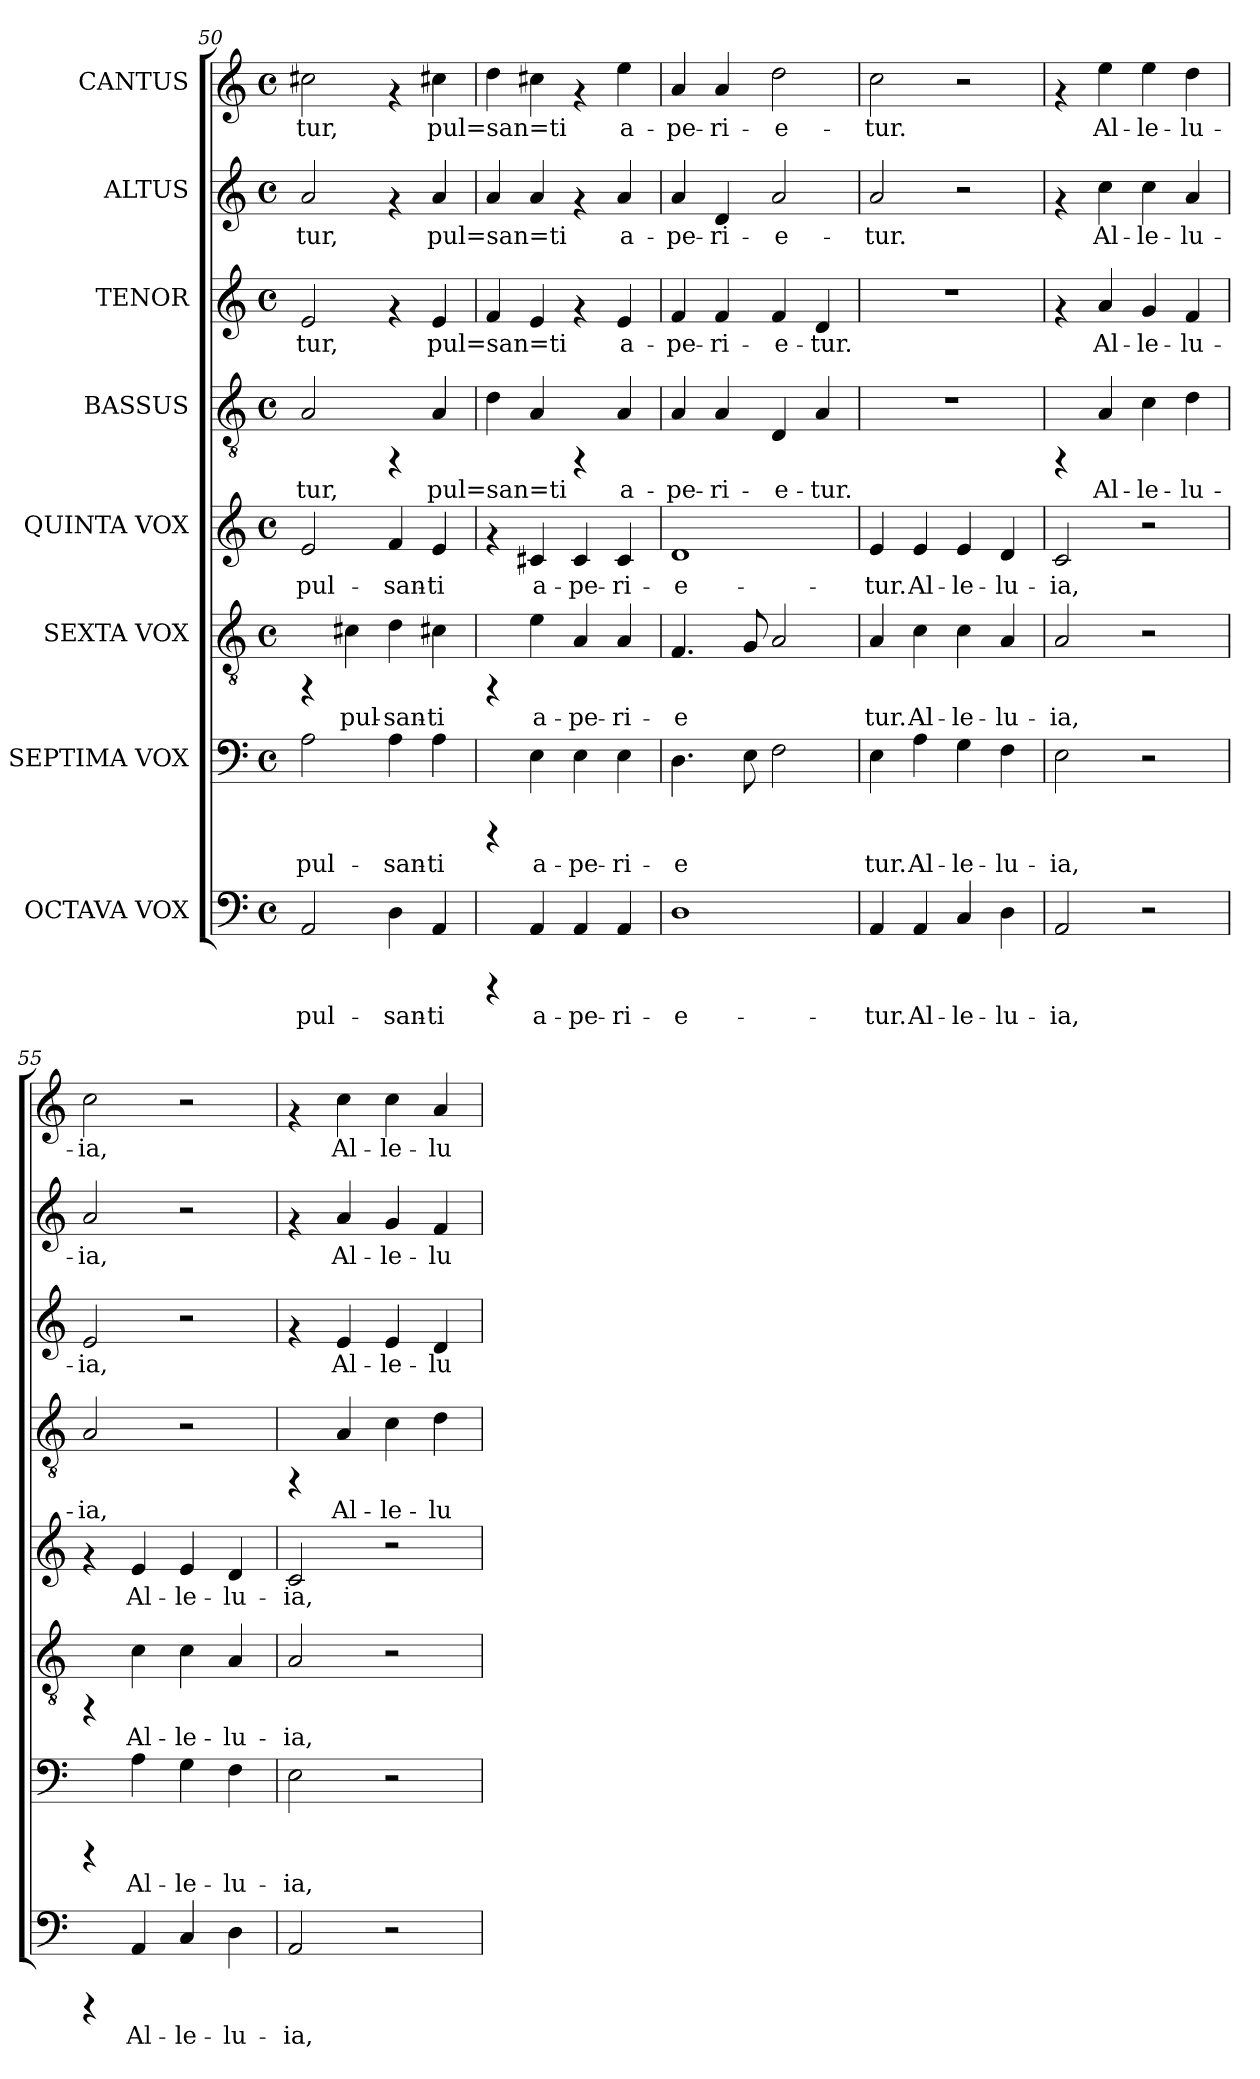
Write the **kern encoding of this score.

**kern	**text	**kern	**text	**kern	**text	**kern	**text	**kern	**text	**kern	**text	**kern	**text	**kern	**text
*part8	*part8	*part7	*part7	*part6	*part6	*part5	*part5	*part4	*part4	*part3	*part3	*part2	*part2	*part1	*part1
*staff8	*staff8	*staff7	*staff7	*staff6	*staff6	*staff5	*staff5	*staff4	*staff4	*staff3	*staff3	*staff2	*staff2	*staff1	*staff1
*I"OCTAVA VOX	*	*I"SEPTIMA VOX	*	*I"SEXTA VOX	*	*I"QUINTA VOX	*	*I"BASSUS	*	*I"TENOR	*	*I"ALTUS	*	*I"CANTUS	*
*clefF4	*	*clefF4	*	*clefGv2	*	*clefG2	*	*clefGv2	*	*clefG2	*	*clefG2	*	*clefG2	*
*k[]	*	*k[]	*	*k[]	*	*k[]	*	*k[]	*	*k[]	*	*k[]	*	*k[]	*
*C:	*	*C:	*	*C:	*	*C:	*	*C:	*	*C:	*	*C:	*	*C:	*
*M4/4	*	*M4/4	*	*M4/4	*	*M4/4	*	*M4/4	*	*M4/4	*	*M4/4	*	*M4/4	*
*met(c)	*	*met(c)	*	*met(c)	*	*met(c)	*	*met(c)	*	*met(c)	*	*met(c)	*	*met(c)	*
=50	=50	=50	=50	=50	=50	=50	=50	=50	=50	=50	=50	=50	=50	=50	=50
!	!LO:LY:b:cj	!	!LO:LY:b:cj	!	!	!	!LO:LY:b:rj	!	!LO:LY:b:rj	!	!LO:LY:b:rj	!	!LO:LY:b:rj	!	!LO:LY:b:rj
2AA/	pul-	2A\	pul-	4rFF	.	2e/	pul-	2A/	-tur,	2e/	-tur,	2a/	-tur,	2cc#X\	-tur,
!	!	!	!	!	!LO:LY:b:cj	!	!	!	!	!	!	!	!	!	!
.	.	.	.	4c#X\	pul-	.	.	.	.	.	.	.	.	.	.
!	!LO:LY:b:cj	!	!LO:LY:b:cj	!	!LO:LY:b:cj	!	!LO:LY:b:rj	!	!	!	!	!	!	!	!
4D\	-san-	4A\	-san-	4d\	-san-	4f/	-san-	4rFF	.	4rf	.	4rf	.	4rf	.
!	!LO:LY:b:cj	!	!LO:LY:b:cj	!	!LO:LY:b:cj	!	!LO:LY:b:rj	!	!LO:LY:b:rj	!	!LO:LY:b:rj	!	!LO:LY:b:rj	!	!LO:LY:b:rj
4AA/	-ti	4A\	-ti	4c#X\	-ti	4e/	-ti	4A/	pul=san=ti	4e/	pul=san=ti	4a/	pul=san=ti	4cc#X\	pul=san=ti
=51	=51	=51	=51	=51	=51	=51	=51	=51	=51	=51	=51	=51	=51	=51	=51
!	!	!	!	!	!	!	!	!	!LO:LY:b:rj	!	!LO:LY:b:rj	!	!LO:LY:b:rj	!	!LO:LY:b:rj
4rCCC	.	4rCCC	.	4rFF	.	4rf	.	4d\	.	4f/	.	4a/	.	4dd\	.
!	!LO:LY:b:cj	!	!LO:LY:b:cj	!	!LO:LY:b:cj	!	!LO:LY:b:rj	!	!LO:LY:b:rj	!	!LO:LY:b:rj	!	!LO:LY:b:rj	!	!LO:LY:b:rj
4AA/	a-	4E\	a-	4e\	a-	4c#X/	a-	4A/	.	4e/	.	4a/	.	4cc#X\	.
!	!LO:LY:b:cj	!	!LO:LY:b:cj	!	!LO:LY:b:cj	!	!LO:LY:b:rj	!	!	!	!	!	!	!	!
4AA/	-pe-	4E\	-pe-	4A/	-pe-	4c#/	-pe-	4rFF	.	4rf	.	4rf	.	4rf	.
!	!LO:LY:b:cj	!	!LO:LY:b:cj	!	!LO:LY:b:cj	!	!LO:LY:b:rj	!	!LO:LY:b:rj	!	!LO:LY:b:rj	!	!LO:LY:b:rj	!	!LO:LY:b:rj
4AA/	-ri-	4E\	-ri-	4A/	-ri-	4c#/	-ri-	4A/	a-	4e/	a-	4a/	a-	4ee\	a-
=52	=52	=52	=52	=52	=52	=52	=52	=52	=52	=52	=52	=52	=52	=52	=52
!	!LO:LY:b:cj	!	!LO:LY:b:cj	!	!LO:LY:b:cj	!	!LO:LY:b:rj	!	!LO:LY:b:rj	!	!LO:LY:b:rj	!	!LO:LY:b:rj	!	!LO:LY:b:rj
1D	-e-	4.D\	-e-	4.F/	-e-	1d	-e-	4A/	-pe-	4f/	-pe-	4a/	-pe-	4a/	-pe-
!	!	!	!	!	!	!	!	!	!LO:LY:b:rj	!	!LO:LY:b:rj	!	!LO:LY:b:rj	!	!LO:LY:b:rj
.	.	.	.	.	.	.	.	4A/	-ri-	4f/	-ri-	4d/	-ri-	4a/	-ri-
!	!	!	!LO:LY:b:cj	!	!LO:LY:b:cj	!	!	!	!	!	!	!	!	!	!
.	.	8E\	--	8G/	--	.	.	.	.	.	.	.	.	.	.
!	!	!	!LO:LY:b:cj	!	!LO:LY:b:cj	!	!	!	!LO:LY:b:rj	!	!LO:LY:b:rj	!	!LO:LY:b:rj	!	!LO:LY:b:rj
.	.	2F\	--	2A/	--	.	.	4D/	-e-	4f/	-e-	2a/	-e-	2dd\	-e-
!	!	!	!	!	!	!	!	!	!LO:LY:b:rj	!	!LO:LY:b:rj	!	!	!	!
.	.	.	.	.	.	.	.	4A/	-tur.	4d/	-tur.	.	.	.	.
=53	=53	=53	=53	=53	=53	=53	=53	=53	=53	=53	=53	=53	=53	=53	=53
!	!LO:LY:b:cj	!	!LO:LY:b:cj	!	!LO:LY:b:cj	!	!LO:LY:b:rj	!	!	!	!	!	!LO:LY:b:rj	!	!LO:LY:b:rj
4AA/	-tur.	4E\	-tur.	4A/	-tur.	4e/	-tur.	1r	.	1r	.	2a/	-tur.	2cc\	-tur.
!	!LO:LY:b:cj	!	!LO:LY:b:cj	!	!LO:LY:b:cj	!	!LO:LY:b:rj	!	!	!	!	!	!	!	!
4AA/	Al-	4A\	Al-	4c\	Al-	4e/	Al-	.	.	.	.	.	.	.	.
!	!LO:LY:b:cj	!	!LO:LY:b:cj	!	!LO:LY:b:cj	!	!LO:LY:b:rj	!	!	!	!	!	!	!	!
4C/	-le-	4G\	-le-	4c\	-le-	4e/	-le-	.	.	.	.	2r	.	2r	.
!	!LO:LY:b:cj	!	!LO:LY:b:cj	!	!LO:LY:b:cj	!	!LO:LY:b:rj	!	!	!	!	!	!	!	!
4D\	-lu-	4F\	-lu-	4A/	-lu-	4d/	-lu-	.	.	.	.	.	.	.	.
=54	=54	=54	=54	=54	=54	=54	=54	=54	=54	=54	=54	=54	=54	=54	=54
!	!LO:LY:b:cj	!	!LO:LY:b:cj	!	!LO:LY:b:cj	!	!LO:LY:b:rj	!	!	!	!	!	!	!	!
2AA/	-ia,	2E\	-ia,	2A/	-ia,	2c/	-ia,	4rFF	.	4rf	.	4rf	.	4rf	.
!	!	!	!	!	!	!	!	!	!LO:LY:b:rj	!	!LO:LY:b:rj	!	!LO:LY:b:rj	!	!LO:LY:b:rj
.	.	.	.	.	.	.	.	4A/	Al-	4a/	Al-	4cc\	Al-	4ee\	Al-
!	!	!	!	!	!	!	!	!	!LO:LY:b:rj	!	!LO:LY:b:rj	!	!LO:LY:b:rj	!	!LO:LY:b:rj
2r	.	2r	.	2r	.	2r	.	4c\	-le-	4g/	-le-	4cc\	-le-	4ee\	-le-
!	!	!	!	!	!	!	!	!	!LO:LY:b:rj	!	!LO:LY:b:rj	!	!LO:LY:b:rj	!	!LO:LY:b:rj
.	.	.	.	.	.	.	.	4d\	-lu-	4f/	-lu-	4a/	-lu-	4dd\	-lu-
=55	=55	=55	=55	=55	=55	=55	=55	=55	=55	=55	=55	=55	=55	=55	=55
!	!	!	!	!	!	!	!	!	!LO:LY:b:rj	!	!LO:LY:b:rj	!	!LO:LY:b:rj	!	!LO:LY:b:rj
4rCCC	.	4rCCC	.	4rFF	.	4rf	.	2A/	-ia,	2e/	-ia,	2a/	-ia,	2cc\	-ia,
!	!LO:LY:b:cj	!	!LO:LY:b:cj	!	!LO:LY:b:cj	!	!LO:LY:b:rj	!	!	!	!	!	!	!	!
4AA/	Al-	4A\	Al-	4c\	Al-	4e/	Al-	.	.	.	.	.	.	.	.
!	!LO:LY:b:cj	!	!LO:LY:b:cj	!	!LO:LY:b:cj	!	!LO:LY:b:rj	!	!	!	!	!	!	!	!
4C/	-le-	4G\	-le-	4c\	-le-	4e/	-le-	2r	.	2r	.	2r	.	2r	.
!	!LO:LY:b:cj	!	!LO:LY:b:cj	!	!LO:LY:b:cj	!	!LO:LY:b:rj	!	!	!	!	!	!	!	!
4D\	-lu-	4F\	-lu-	4A/	-lu-	4d/	-lu-	.	.	.	.	.	.	.	.
!!LO:PB:g=z
=56	=56	=56	=56	=56	=56	=56	=56	=56	=56	=56	=56	=56	=56	=56	=56
!	!LO:LY:b:cj	!	!LO:LY:b:cj	!	!LO:LY:b:cj	!	!LO:LY:b:rj	!	!	!	!	!	!	!	!
2AA/	-ia,	2E\	-ia,	2A/	-ia,	2c/	-ia,	4rFF	.	4rf	.	4rf	.	4rf	.
!	!	!	!	!	!	!	!	!	!LO:LY:b:rj	!	!LO:LY:b:rj	!	!LO:LY:b:rj	!	!LO:LY:b:rj
.	.	.	.	.	.	.	.	4A/	Al-	4e/	Al-	4a/	Al-	4cc\	Al-
!	!	!	!	!	!	!	!	!	!LO:LY:b:rj	!	!LO:LY:b:rj	!	!LO:LY:b:rj	!	!LO:LY:b:rj
2r	.	2r	.	2r	.	2r	.	4c\	-le-	4e/	-le-	4g/	-le-	4cc\	-le-
!	!	!	!	!	!	!	!	!	!LO:LY:b:rj	!	!LO:LY:b:rj	!	!LO:LY:b:rj	!	!LO:LY:b:rj
.	.	.	.	.	.	.	.	4d\	-lu-	4d/	-lu-	4f/	-lu-	4a/	-lu-
=	=	=	=	=	=	=	=	=	=	=	=	=	=	=	=
*-	*-	*-	*-	*-	*-	*-	*-	*-	*-	*-	*-	*-	*-	*-	*-
